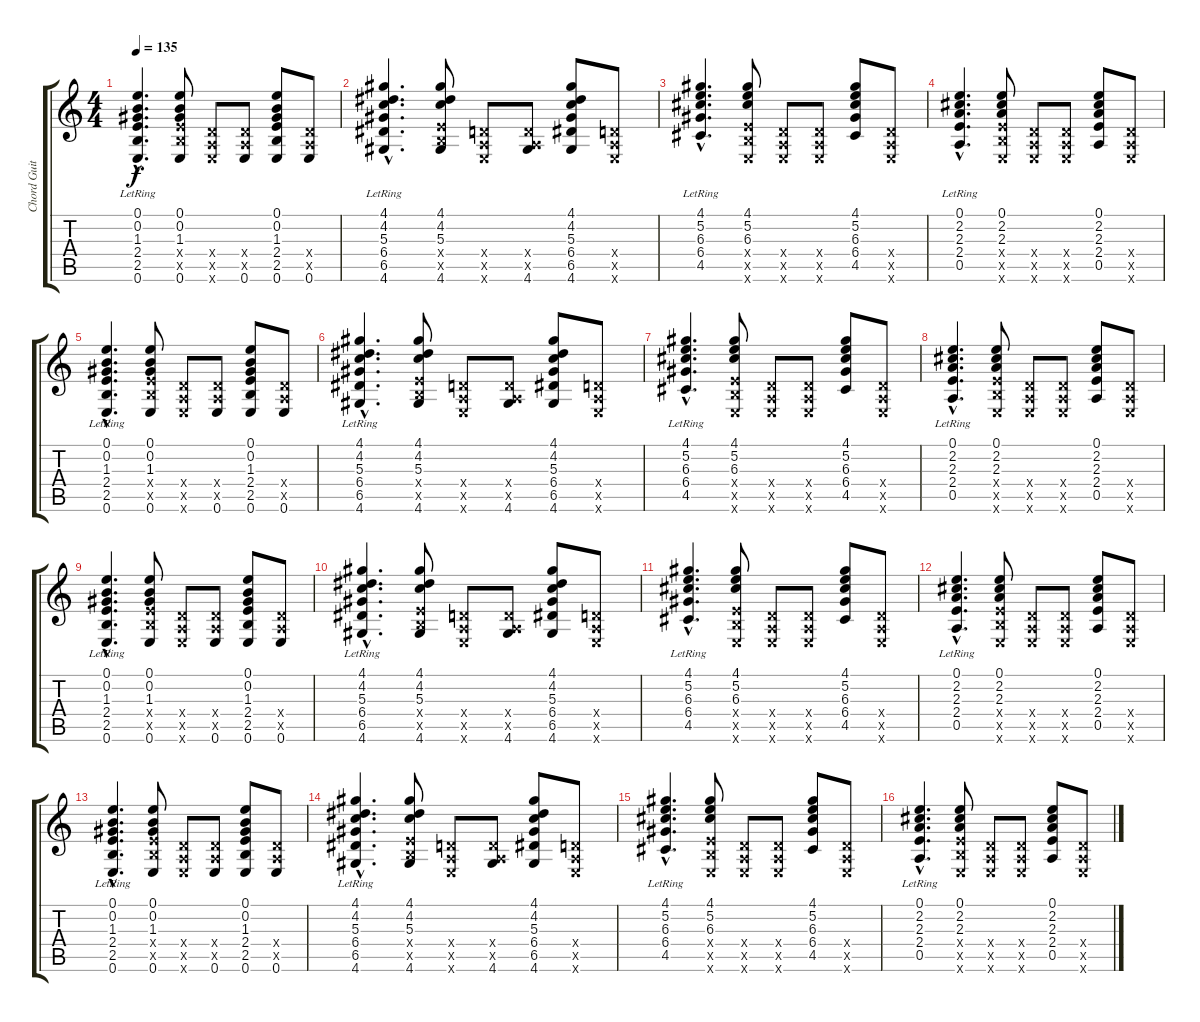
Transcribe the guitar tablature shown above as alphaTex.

\track ("Chord Guitar" "Chord Guit") {instrument acousticguitarsteel}
\staff {score tabs}
\tuning (E4 B3 G3 D3 A2 E2) {hide}
\ts (4 4)
\tempo 135
\clef g2
\ks c
(0.1{hac lr} 0.2{hac lr} 1.3{hac lr} 2.4{hac lr} 2.5{hac lr} 0.6{hac lr}).4{d dy f} (0.1 0.2 1.3 2.4{x} 2.5{x} 0.6).8 (0.4{x} 0.5{x} 0.6{x}).8 (0.4{x} 0.5{x} 0.6).8 (0.1 0.2 1.3 2.4 2.5 0.6).8 (0.4{x} 0.5{x} 0.6).8 |
(4.1{hac lr} 4.2{hac lr} 5.3{hac lr} 6.4{hac lr} 6.5{hac lr} 4.6{hac lr}).4{d} (4.1 4.2 5.3 2.4{x} 2.5{x} 4.6).8 (0.4{x} 0.5{x} 0.6{x}).8 (0.4{x} 0.5{x} 4.6).8 (4.1 4.2 5.3 6.4 6.5 4.6).8 (0.4{x} 0.5{x} 0.6{x}).8 |
(4.1{hac lr} 5.2{hac lr} 6.3{hac lr} 6.4{hac lr} 4.5{hac lr}).4{d} (4.1 5.2 6.3 2.4{x} 2.5{x} 0.6{x}).8 (0.4{x} 0.5{x} 0.6{x}).8 (0.4{x} 0.5{x} 0.6{x}).8 (4.1 5.2 6.3 6.4 4.5).8 (0.4{x} 0.5{x} 0.6{x}).8 |
(0.1{hac lr} 2.2{hac lr} 2.3{hac lr} 2.4{hac lr} 0.5{hac lr}).4{d} (0.1 2.2 2.3 2.4{x} 2.5{x} 0.6{x}).8 (0.4{x} 0.5{x} 0.6{x}).8 (0.4{x} 0.5{x} 0.6{x}).8 (0.1 2.2 2.3 2.4 0.5).8 (0.4{x} 0.5{x} 0.6{x}).8 |
(0.1{hac lr} 0.2{hac lr} 1.3{hac lr} 2.4{hac lr} 2.5{hac lr} 0.6{hac lr}).4{d} (0.1 0.2 1.3 2.4{x} 2.5{x} 0.6).8 (0.4{x} 0.5{x} 0.6{x}).8 (0.4{x} 0.5{x} 0.6).8 (0.1 0.2 1.3 2.4 2.5 0.6).8 (0.4{x} 0.5{x} 0.6).8 |
(4.1{hac lr} 4.2{hac lr} 5.3{hac lr} 6.4{hac lr} 6.5{hac lr} 4.6{hac lr}).4{d} (4.1 4.2 5.3 2.4{x} 2.5{x} 4.6).8 (0.4{x} 0.5{x} 0.6{x}).8 (0.4{x} 0.5{x} 4.6).8 (4.1 4.2 5.3 6.4 6.5 4.6).8 (0.4{x} 0.5{x} 0.6{x}).8 |
(4.1{hac lr} 5.2{hac lr} 6.3{hac lr} 6.4{hac lr} 4.5{hac lr}).4{d} (4.1 5.2 6.3 2.4{x} 2.5{x} 0.6{x}).8 (0.4{x} 0.5{x} 0.6{x}).8 (0.4{x} 0.5{x} 0.6{x}).8 (4.1 5.2 6.3 6.4 4.5).8 (0.4{x} 0.5{x} 0.6{x}).8 |
(0.1{hac lr} 2.2{hac lr} 2.3{hac lr} 2.4{hac lr} 0.5{hac lr}).4{d} (0.1 2.2 2.3 2.4{x} 2.5{x} 0.6{x}).8 (0.4{x} 0.5{x} 0.6{x}).8 (0.4{x} 0.5{x} 0.6{x}).8 (0.1 2.2 2.3 2.4 0.5).8 (0.4{x} 0.5{x} 0.6{x}).8 |
(0.1{hac lr} 0.2{hac lr} 1.3{hac lr} 2.4{hac lr} 2.5{hac lr} 0.6{hac lr}).4{d} (0.1 0.2 1.3 2.4{x} 2.5{x} 0.6).8 (0.4{x} 0.5{x} 0.6{x}).8 (0.4{x} 0.5{x} 0.6).8 (0.1 0.2 1.3 2.4 2.5 0.6).8 (0.4{x} 0.5{x} 0.6).8 |
(4.1{hac lr} 4.2{hac lr} 5.3{hac lr} 6.4{hac lr} 6.5{hac lr} 4.6{hac lr}).4{d} (4.1 4.2 5.3 2.4{x} 2.5{x} 4.6).8 (0.4{x} 0.5{x} 0.6{x}).8 (0.4{x} 0.5{x} 4.6).8 (4.1 4.2 5.3 6.4 6.5 4.6).8 (0.4{x} 0.5{x} 0.6{x}).8 |
(4.1{hac lr} 5.2{hac lr} 6.3{hac lr} 6.4{hac lr} 4.5{hac lr}).4{d} (4.1 5.2 6.3 2.4{x} 2.5{x} 0.6{x}).8 (0.4{x} 0.5{x} 0.6{x}).8 (0.4{x} 0.5{x} 0.6{x}).8 (4.1 5.2 6.3 6.4 4.5).8 (0.4{x} 0.5{x} 0.6{x}).8 |
(0.1{hac lr} 2.2{hac lr} 2.3{hac lr} 2.4{hac lr} 0.5{hac lr}).4{d} (0.1 2.2 2.3 2.4{x} 2.5{x} 0.6{x}).8 (0.4{x} 0.5{x} 0.6{x}).8 (0.4{x} 0.5{x} 0.6{x}).8 (0.1 2.2 2.3 2.4 0.5).8 (0.4{x} 0.5{x} 0.6{x}).8 |
(0.1{hac lr} 0.2{hac lr} 1.3{hac lr} 2.4{hac lr} 2.5{hac lr} 0.6{hac lr}).4{d} (0.1 0.2 1.3 2.4{x} 2.5{x} 0.6).8 (0.4{x} 0.5{x} 0.6{x}).8 (0.4{x} 0.5{x} 0.6).8 (0.1 0.2 1.3 2.4 2.5 0.6).8 (0.4{x} 0.5{x} 0.6).8 |
(4.1{hac lr} 4.2{hac lr} 5.3{hac lr} 6.4{hac lr} 6.5{hac lr} 4.6{hac lr}).4{d} (4.1 4.2 5.3 2.4{x} 2.5{x} 4.6).8 (0.4{x} 0.5{x} 0.6{x}).8 (0.4{x} 0.5{x} 4.6).8 (4.1 4.2 5.3 6.4 6.5 4.6).8 (0.4{x} 0.5{x} 0.6{x}).8 |
(4.1{hac lr} 5.2{hac lr} 6.3{hac lr} 6.4{hac lr} 4.5{hac lr}).4{d} (4.1 5.2 6.3 2.4{x} 2.5{x} 0.6{x}).8 (0.4{x} 0.5{x} 0.6{x}).8 (0.4{x} 0.5{x} 0.6{x}).8 (4.1 5.2 6.3 6.4 4.5).8 (0.4{x} 0.5{x} 0.6{x}).8 |
(0.1{hac lr} 2.2{hac lr} 2.3{hac lr} 2.4{hac lr} 0.5{hac lr}).4{d} (0.1 2.2 2.3 2.4{x} 2.5{x} 0.6{x}).8 (0.4{x} 0.5{x} 0.6{x}).8 (0.4{x} 0.5{x} 0.6{x}).8 (0.1 2.2 2.3 2.4 0.5).8 (0.4{x} 0.5{x} 0.6{x}).8
